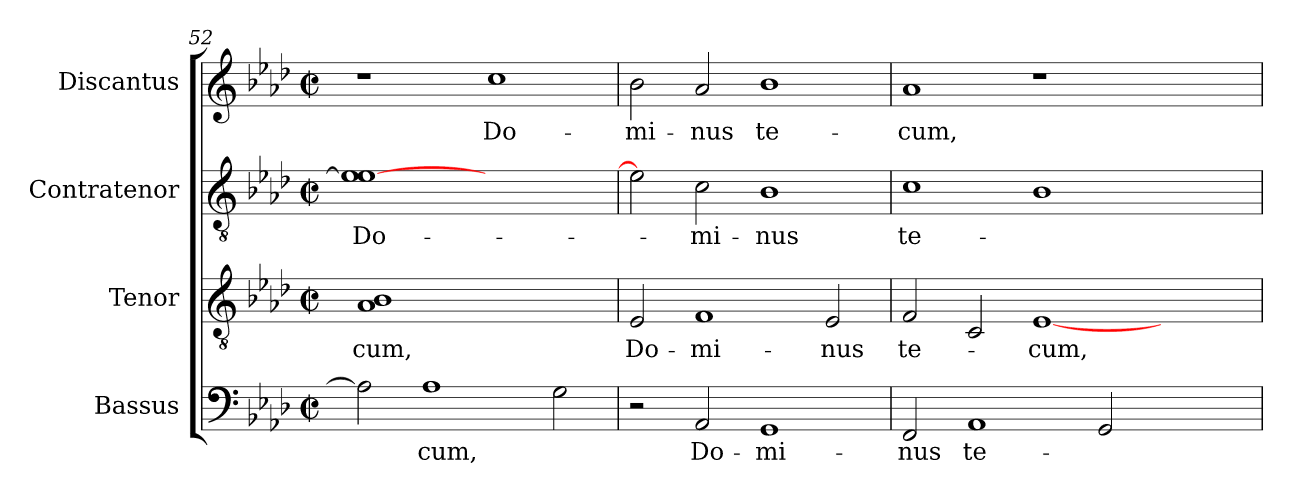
**kern	**text	**kern	**text	**kern	**text	**kern	**text
*part4	*part4	*part3	*part3	*part2	*part2	*part1	*part1
*staff4	*staff4	*staff3	*staff3	*staff2	*staff2	*staff1	*staff1
*I"Bassus	*	*I"Tenor	*	*I"Contratenor	*	*I"Discantus	*
!!LO:LB:g=z
*clefF4	*	*clefGv2	*	*clefGv2	*	*clefG2	*
*k[b-e-a-d-]	*	*k[b-e-a-d-]	*	*k[b-e-a-d-]	*	*k[b-e-a-d-]	*
*A-:	*	*A-:	*	*A-:	*	*A-:	*
*M2/2	*	*M2/2	*	*M2/2	*	*M2/2	*
*met(c|)	*	*met(c|)	*	*met(c|)	*	*met(c|)	*
=52	=52	=52	=52	=52	=52	=52	=52
!	!	!	!LO:LY:b:cj	!	!LO:LY:b:cj	!	!
2A-\]	.	1B- 1A-	-cum,	1e-] [>1e-	Do-	1r	.
!	!LO:LY:b:cj	!	!	!	!	!	!
1A-	-cum,	.	.	.	.	.	.
!	!	!	!	!	!	!	!LO:LY:b:cj
.	.	1ryy	.	1ryy	.	1cc	Do-
2G\	.	.	.	.	.	.	.
=53	=53	=53	=53	=53	=53	=53	=53
!	!	!	!LO:LY:b:cj	!	!	!	!LO:LY:b:cj
2r	.	2E-/	Do-	2e-\]	.	2b-\	-mi-
!	!LO:LY:b:cj	!	!LO:LY:b:cj	!	!LO:LY:b:cj	!	!LO:LY:b:cj
2AA-/	Do-	1F	-mi-	2c\	-mi-	2a-/	-nus
!	!LO:LY:b:cj	!	!	!	!LO:LY:b:cj	!	!LO:LY:b:cj
1GG	-mi-	.	.	1B-	-nus	1b-	te-
!	!	!	!LO:LY:b:cj	!	!	!	!
.	.	2E-/	-nus	.	.	.	.
=54	=54	=54	=54	=54	=54	=54	=54
!	!LO:LY:b:cj	!	!LO:LY:b:cj	!	!LO:LY:b:cj	!	!LO:LY:b:cj
2FF/	-nus	2F/	te-	1c	te-	1a-	-cum,
!	!LO:LY:b:cj	!	!	!	!	!	!
1AA-	te-	2C/	.	.	.	.	.
!	!	!	!LO:LY:b	!	!	!LO:N:vis=1	!
.	.	[<1E-	-cum,	1B-	.	0r	.
2GG/	.	.	.	.	.	.	.
1ryy	.	1ryy	.	1ryy	.	.	.
=	=	=	=	=	=	=	=
*-	*-	*-	*-	*-	*-	*-	*-
